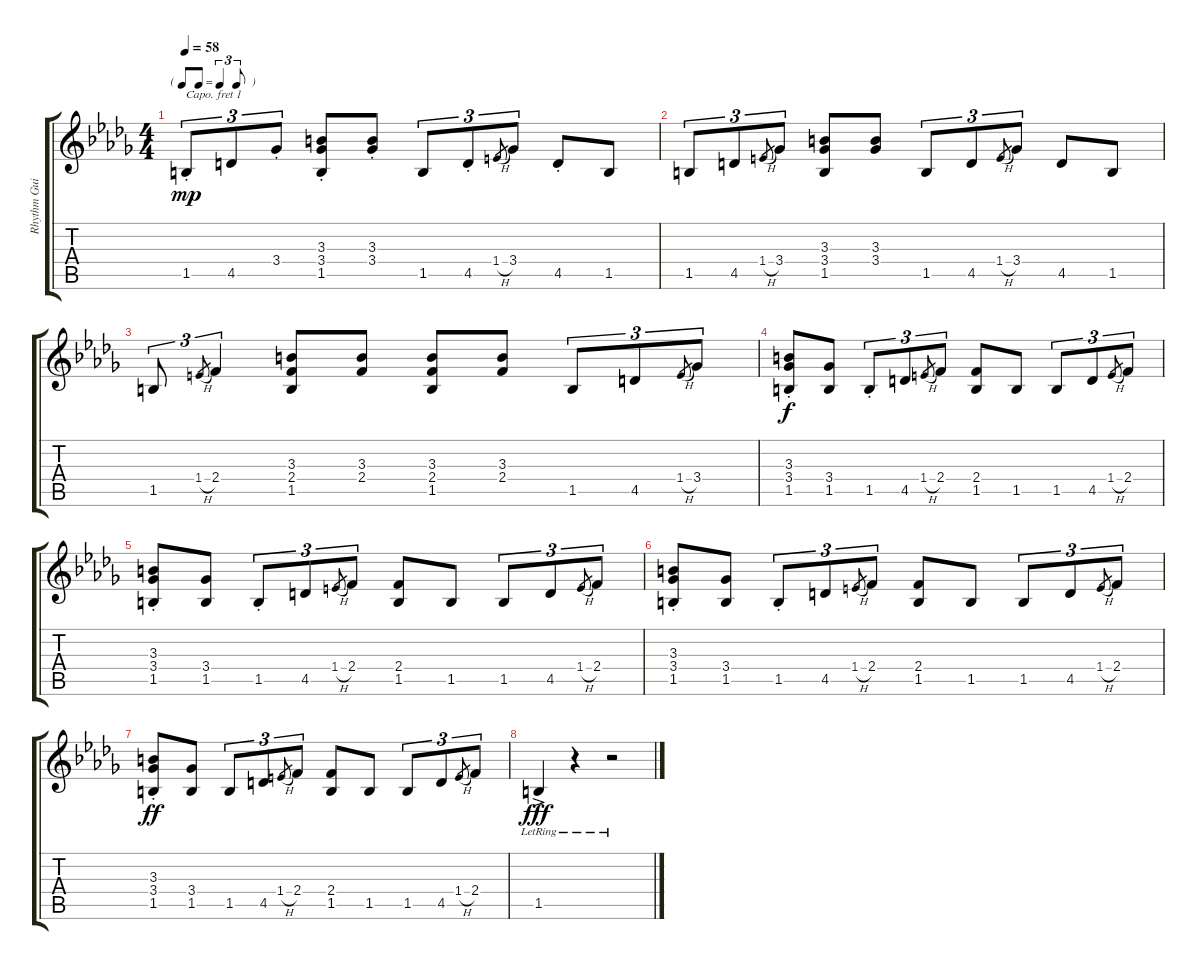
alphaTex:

\track ("Rhythm Guitar capo 1st Fret- Std Tuned" "Rhythm Gui") {instrument acousticguitarsteel}
\staff {score tabs}
\capo 1
\tuning (E4 B3 G3 D3 A2 E2) {hide}
\ts (4 4)
\tf triplet8th
\tempo 58
\clef g2
\ks db
1.5{st}.8{tu (3 2) dy mp} 4.5.8{tu (3 2)} 3.4{st}.8{tu (3 2)} (3.3{st} 3.4{st} 1.5{st}).8 (3.3{st} 3.4{st}).8 1.5.8{tu (3 2)} 4.5{st}.8{tu (3 2)} 1.4{h}.8{gr} 3.4.8{tu (3 2)} 4.5{st}.8 1.5.8 |
1.5.8{tu (3 2)} 4.5.8{tu (3 2)} 1.4{h}.8{gr} 3.4.8{tu (3 2)} (3.3 3.4 1.5).8 (3.3 3.4).8 1.5.8{tu (3 2)} 4.5.8{tu (3 2)} 1.4{h}.8{gr} 3.4.8{tu (3 2)} 4.5.8 1.5.8 |
1.5.8{tu (3 2)} 1.4{h}.8{gr} 2.4.4{tu (3 2)} (3.3 2.4 1.5).8 (3.3 2.4).8 (3.3 2.4 1.5).8 (3.3 2.4).8 1.5.8{tu (3 2)} 4.5.8{tu (3 2)} 1.4{h}.8{gr} 3.4.8{tu (3 2)} |
(3.3{st} 3.4{st} 1.5{st}).8{dy f} (3.4 1.5).8 1.5{st}.8{tu (3 2)} 4.5.8{tu (3 2)} 1.4{h}.8{gr} 2.4.8{tu (3 2)} (2.4 1.5).8 1.5.8 1.5.8{tu (3 2)} 4.5.8{tu (3 2)} 1.4{h}.8{gr} 2.4.8{tu (3 2)} |
(3.3{st} 3.4{st} 1.5{st}).8 (3.4 1.5).8 1.5{st}.8{tu (3 2)} 4.5.8{tu (3 2)} 1.4{h}.8{gr} 2.4.8{tu (3 2)} (2.4 1.5).8 1.5.8 1.5.8{tu (3 2)} 4.5.8{tu (3 2)} 1.4{h}.8{gr} 2.4.8{tu (3 2)} |
(3.3{st} 3.4{st} 1.5{st}).8 (3.4 1.5).8 1.5{st}.8{tu (3 2)} 4.5.8{tu (3 2)} 1.4{h}.8{gr} 2.4.8{tu (3 2)} (2.4 1.5).8 1.5.8 1.5.8{tu (3 2)} 4.5.8{tu (3 2)} 1.4{h}.8{gr} 2.4.8{tu (3 2)} |
(3.3{st} 3.4{st} 1.5{st}).8{dy ff} (3.4 1.5).8 1.5.8{tu (3 2)} 4.5.8{tu (3 2)} 1.4{h}.8{gr} 2.4.8{tu (3 2)} (2.4 1.5).8 1.5.8 1.5.8{tu (3 2)} 4.5.8{tu (3 2)} 1.4{h}.8{gr} 2.4.8{tu (3 2)} |
1.5{ac lr}.4{dy fff} r.4 r.2
